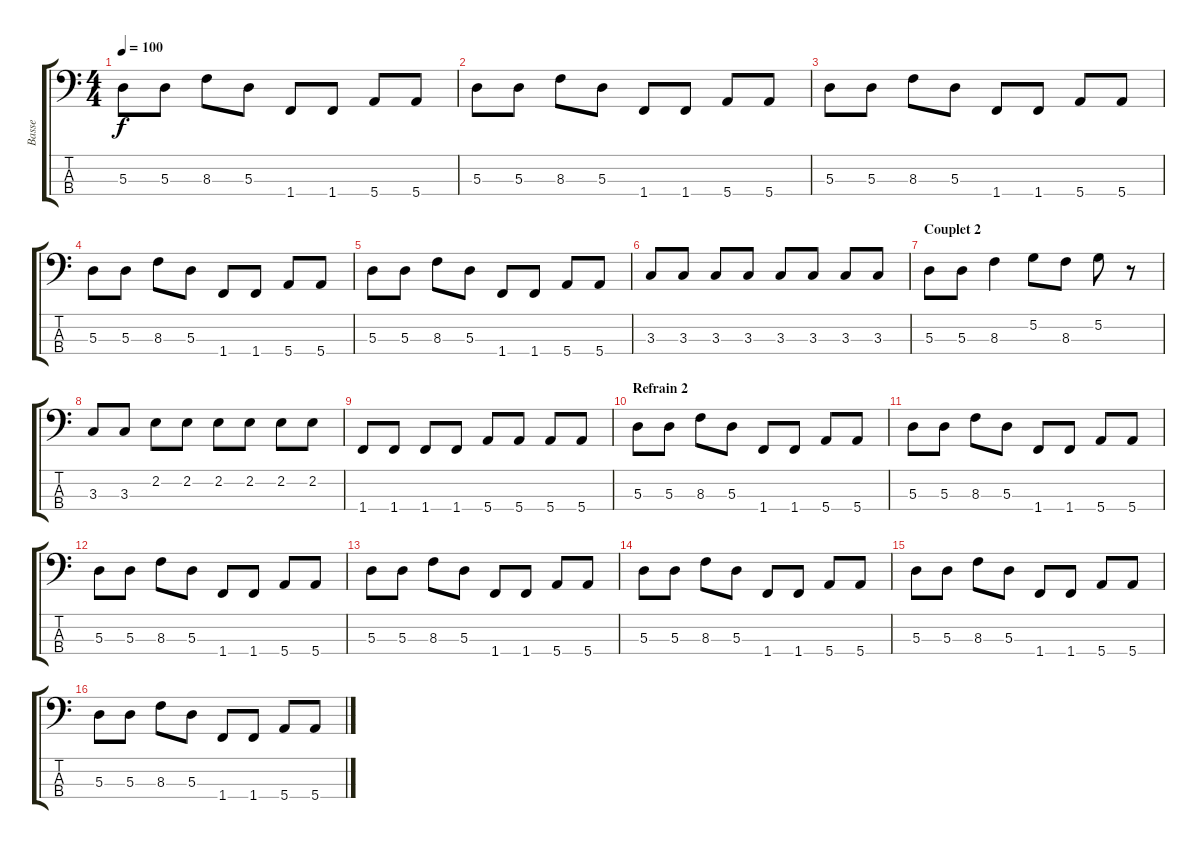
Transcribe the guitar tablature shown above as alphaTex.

\track ("Basse" "Basse") {instrument electricbassfinger}
\staff {score tabs}
\tuning (G2 D2 A1 E1) {hide}
\ts (4 4)
\tempo 100
\clef f4
\ks c
5.3.8{dy f} 5.3.8 8.3.8 5.3.8 1.4.8 1.4.8 5.4.8 5.4.8 |
5.3.8 5.3.8 8.3.8 5.3.8 1.4.8 1.4.8 5.4.8 5.4.8 |
5.3.8 5.3.8 8.3.8 5.3.8 1.4.8 1.4.8 5.4.8 5.4.8 |
5.3.8 5.3.8 8.3.8 5.3.8 1.4.8 1.4.8 5.4.8 5.4.8 |
5.3.8 5.3.8 8.3.8 5.3.8 1.4.8 1.4.8 5.4.8 5.4.8 |
3.3.8 3.3.8 3.3.8 3.3.8 3.3.8 3.3.8 3.3.8 3.3.8 |
\section ("" "Couplet 2")
5.3.8 5.3.8 8.3.4 5.2.8 8.3.8 5.2.8 r.8 |
3.3.8 3.3.8 2.2.8 2.2.8 2.2.8 2.2.8 2.2.8 2.2.8 |
1.4.8 1.4.8 1.4.8 1.4.8 5.4.8 5.4.8 5.4.8 5.4.8 |
\section ("" "Refrain 2")
5.3.8 5.3.8 8.3.8 5.3.8 1.4.8 1.4.8 5.4.8 5.4.8 |
5.3.8 5.3.8 8.3.8 5.3.8 1.4.8 1.4.8 5.4.8 5.4.8 |
5.3.8 5.3.8 8.3.8 5.3.8 1.4.8 1.4.8 5.4.8 5.4.8 |
5.3.8 5.3.8 8.3.8 5.3.8 1.4.8 1.4.8 5.4.8 5.4.8 |
5.3.8 5.3.8 8.3.8 5.3.8 1.4.8 1.4.8 5.4.8 5.4.8 |
5.3.8 5.3.8 8.3.8 5.3.8 1.4.8 1.4.8 5.4.8 5.4.8 |
5.3.8 5.3.8 8.3.8 5.3.8 1.4.8 1.4.8 5.4.8 5.4.8
